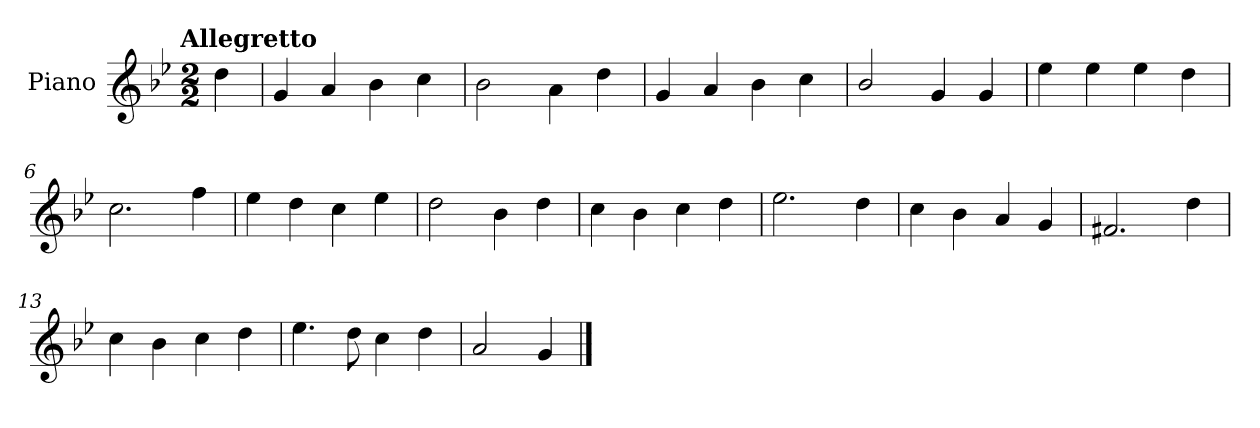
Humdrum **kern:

**kern
*part1
*staff1
*I"Piano
*I'Pno.
*clefG2
*k[b-e-]
!!LO:TX:omd:t=Allegretto
*M2/2
*MM116
=
4dd\
=1
4g/
4a/
4b-\
4cc\
=2
2b-\
4a\
4dd\
=3
4g/
4a/
4b-\
4cc\
=4
2b-/
4g/
4g/
!!LO:LB:g=z
=5
4ee-\
4ee-\
4ee-\
4dd\
=6
2.cc\
4ff\
=7
4ee-\
4dd\
4cc\
4ee-\
=8
2dd\
4b-\
4dd\
=9
4cc\
4b-\
4cc\
4dd\
=10
2.ee-\
4dd\
!!LO:LB:g=z
=11
4cc\
4b-\
4a/
4g/
=12
2.f#X/
4dd\
=13
4cc\
4b-\
4cc\
4dd\
=14
4.ee-\
8dd\
4cc\
4dd\
=15
2a/
4g/
==
*-
